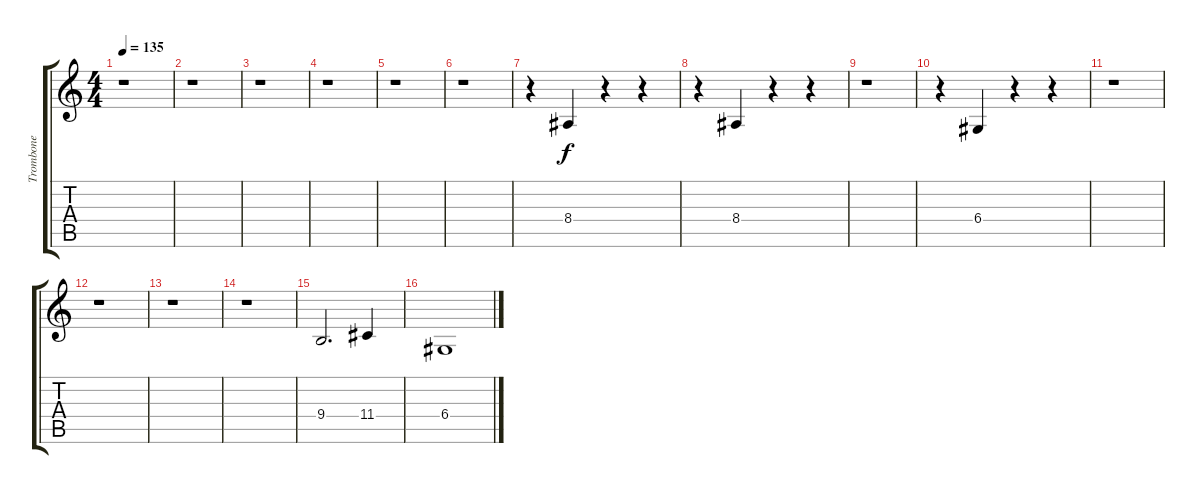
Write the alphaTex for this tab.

\track ("Trombone" "Trombone") {instrument trombone}
\staff {score tabs}
\tuning (E4 B3 G3 D3 A2 E2) {hide}
\ts (4 4)
\tempo 135
\clef g2
\ks c
r.1{dy f} |
r.1 |
r.1 |
r.1 |
r.1 |
r.1 |
r.4 8.4.4 r.4 r.4 |
r.4 8.4.4 r.4 r.4 |
r.1 |
r.4 6.4.4 r.4 r.4 |
r.1 |
r.1 |
r.1 |
r.1 |
9.4.2{d} 11.4.4 |
6.4.1
